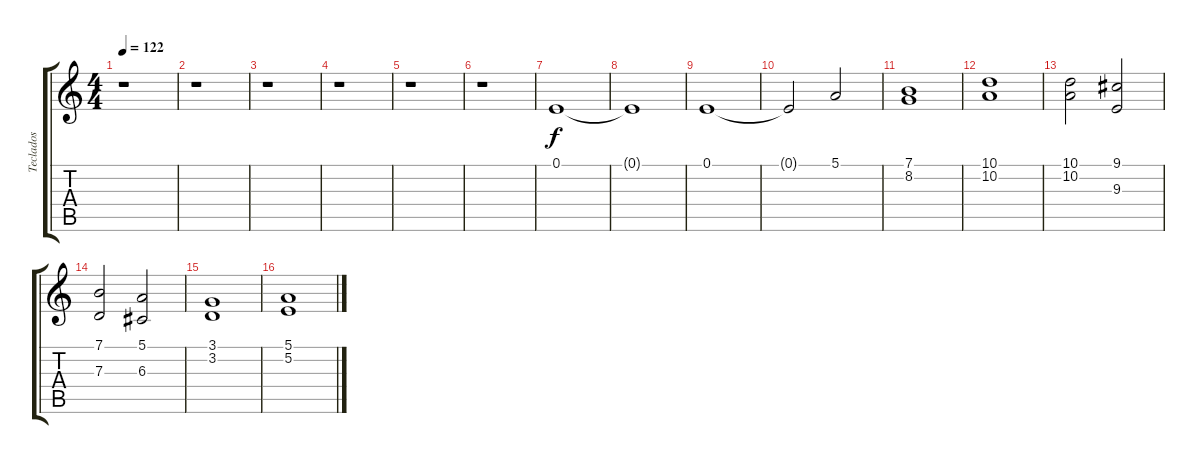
\track ("Teclados" "Teclados") {instrument stringensemble1}
\staff {score tabs}
\tuning (E4 B3 G3 D3 A2 E2) {hide}
\ts (4 4)
\tempo 122
\clef g2
\ks c
r.1{dy f} |
r.1 |
r.1 |
r.1 |
r.1 |
r.1 |
0.1.1 |
0.1{t}.1 |
0.1.1 |
0.1{t}.2 5.1.2 |
(7.1 8.2).1 |
(10.1 10.2).1 |
(10.1 10.2).2 (9.1 9.3).2 |
(7.1 7.3).2 (5.1 6.3).2 |
(3.1 3.2).1 |
(5.1 5.2).1
